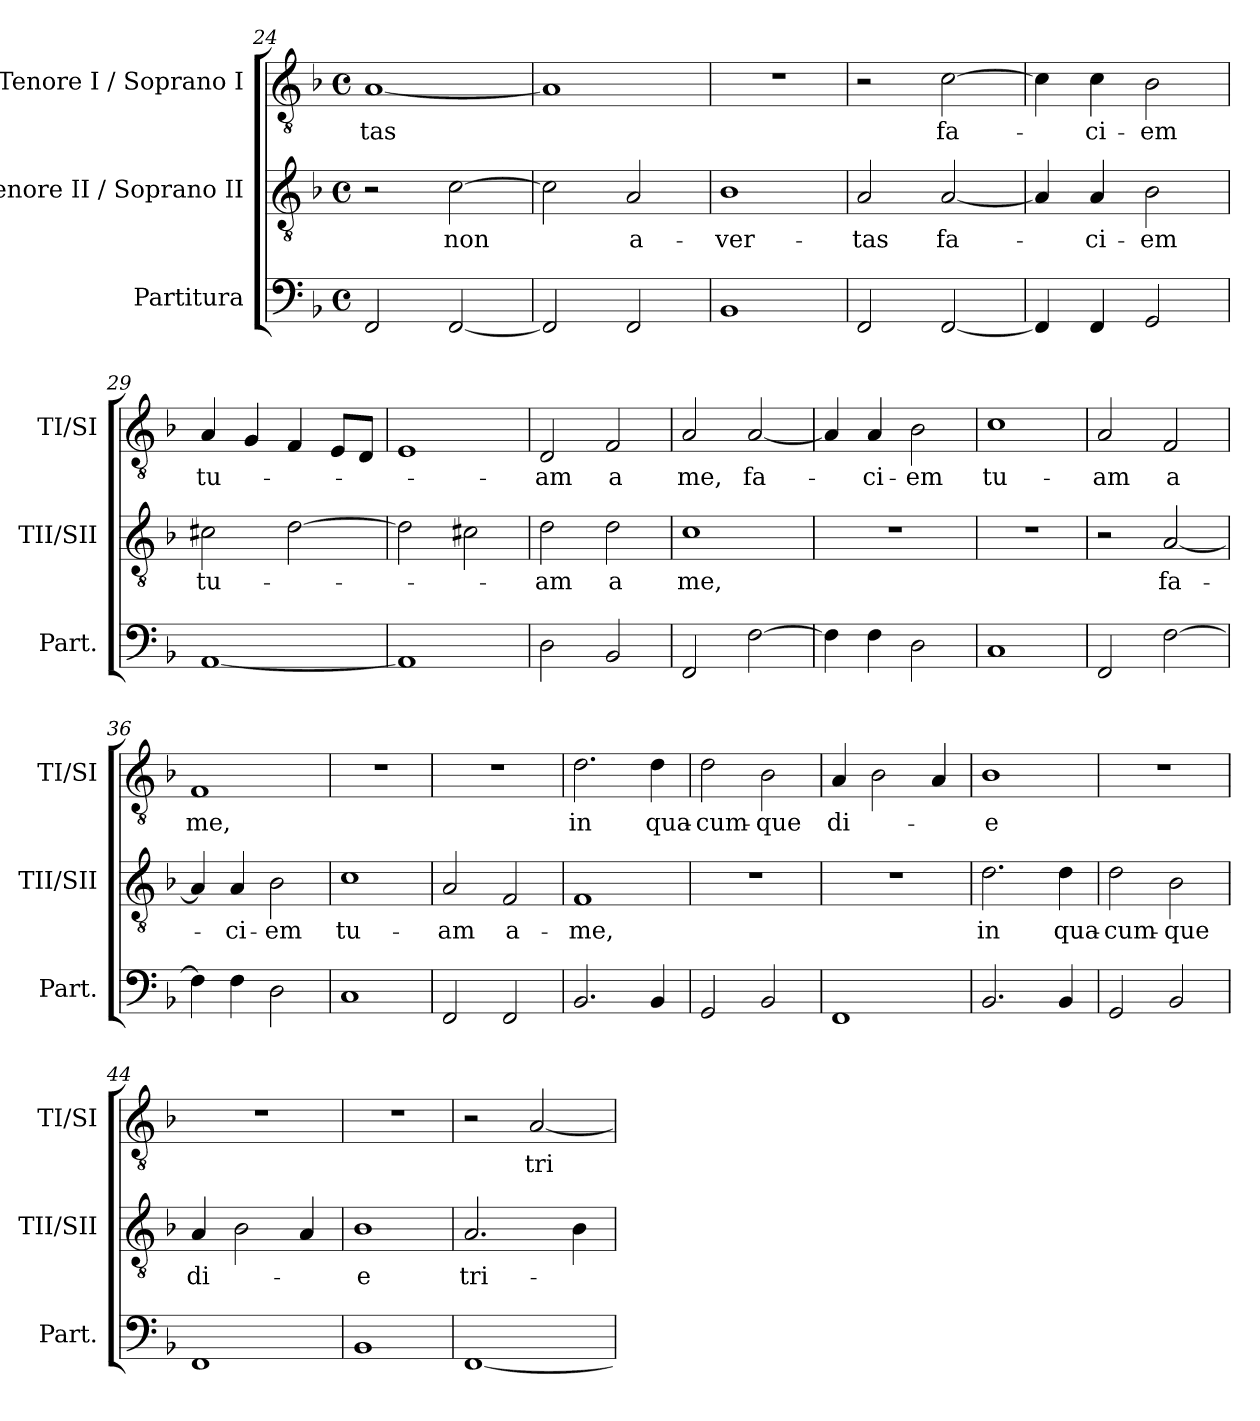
**kern	**kern	**text	**kern	**text
*part3	*part2	*part2	*part1	*part1
*staff3	*staff2	*staff2	*staff1	*staff1
*I"Partitura	*I"Tenore II / Soprano II	*	*I"Tenore I / Soprano I	*
*I'Part.	*I'TII/SII	*	*I'TI/SI	*
*clefF4	*clefGv2	*	*clefGv2	*
*k[b-]	*k[b-]	*	*k[b-]	*
*F:	*F:	*	*F:	*
*M4/4	*M4/4	*	*M4/4	*
*met(c)	*met(c)	*	*met(c)	*
=24	=24	=24	=24	=24
2FF/	2r	.	[1A	-tas
[2FF/	[2c\	non	.	.
=25	=25	=25	=25	=25
2FF/]	2c\]	.	1A]	.
2FF/	2A/	a-	.	.
=26	=26	=26	=26	=26
1BB-	1B-	-ver-	1r	.
=27	=27	=27	=27	=27
2FF/	2A/	-tas	2r	.
[2FF/	[2A/	fa-	[2c\	fa-
=28	=28	=28	=28	=28
4FF/]	4A/]	.	4c\]	.
4FF/	4A/	-ci-	4c\	-ci-
2GG/	2B-\	-em	2B-\	-em
=29	=29	=29	=29	=29
[1AA	2c#X\	tu-	4A/	tu-
.	.	.	4G/	.
.	[2d\	.	4F/	.
.	.	.	8E/L	.
.	.	.	8D/J	.
=30	=30	=30	=30	=30
1AA]	2d\]	.	1E	.
.	2c#X\	.	.	.
=31	=31	=31	=31	=31
2D\	2d\	-am	2D/	-am
2BB-/	2d\	a	2F/	a
=32	=32	=32	=32	=32
2FF/	1c	me,	2A/	me,
[2F\	.	.	[2A/	fa-
=33	=33	=33	=33	=33
4F\]	1r	.	4A/]	.
4F\	.	.	4A/	-ci-
2D>\	.	.	2B-\	-em
=34	=34	=34	=34	=34
1C	1r	.	1c	tu-
=35	=35	=35	=35	=35
2FF/	2r	.	2A/	-am
[2F\	[2A/	fa-	2F/	a
=36	=36	=36	=36	=36
4F\]	4A/]	.	1F	me,
4F\	4A/	-ci-	.	.
2D>\	2B-\	-em	.	.
=37	=37	=37	=37	=37
1C	1c	tu-	1r	.
=38	=38	=38	=38	=38
2FF/	2A/	-am	1r	.
2FF/	2F/	a-	.	.
=39	=39	=39	=39	=39
2.BB-/	1F	-me,	2.d\	in
4BB-/	.	.	4d\	qua-
=40	=40	=40	=40	=40
2GG/	1r	.	2d\	-cum-
2BB-/	.	.	2B-\	-que
=41	=41	=41	=41	=41
1FF	1r	.	4A/	di-
.	.	.	2B-\	.
.	.	.	4A/	.
=42	=42	=42	=42	=42
2.BB-/	2.d\	in	1B-	-e
4BB-/	4d\	qua-	.	.
=43	=43	=43	=43	=43
2GG/	2d\	-cum-	1r	.
2BB-/	2B-\	-que	.	.
=44	=44	=44	=44	=44
1FF	4A/	di-	1r	.
.	2B-\	.	.	.
.	4A/	.	.	.
=45	=45	=45	=45	=45
1BB-	1B-	-e	1r	.
=46	=46	=46	=46	=46
[1FF	2.A/	tri-	2r	.
.	.	.	[2A/	tri-
.	4B-\	.	.	.
=	=	=	=	=
*-	*-	*-	*-	*-
